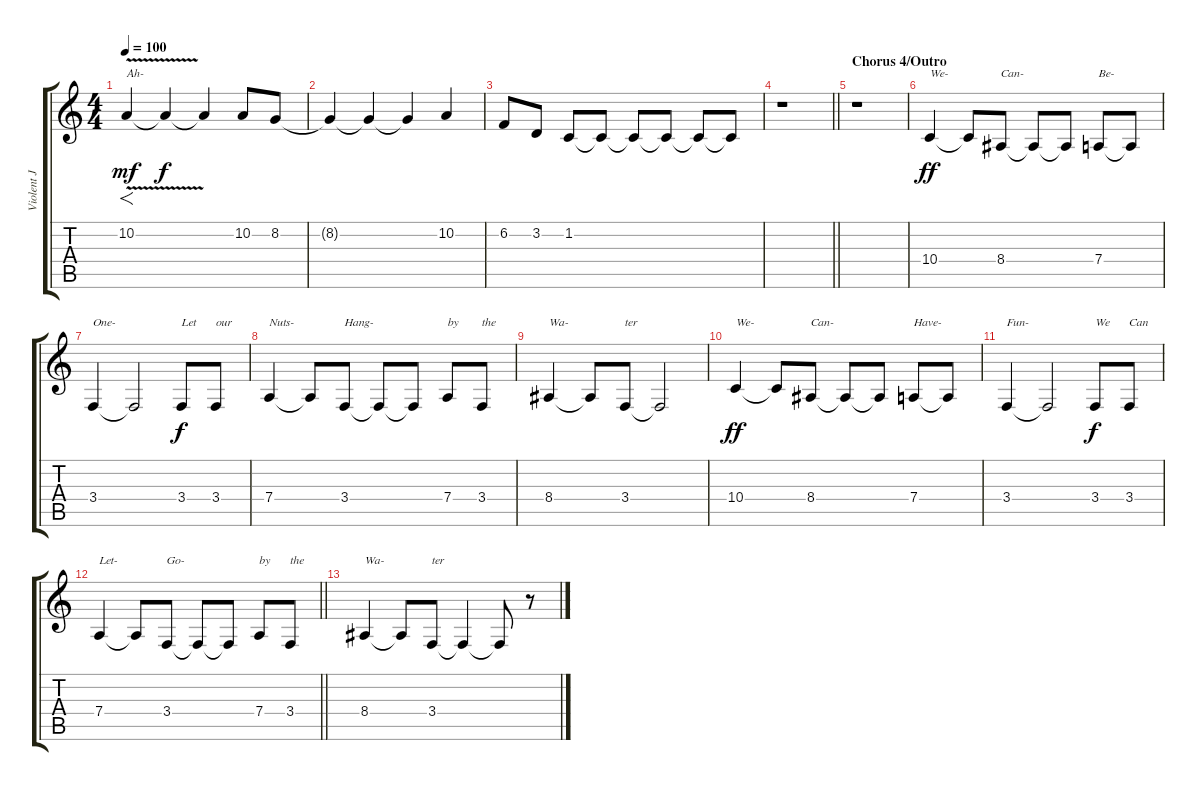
\track ("Violent J (and Lette)" "Violent J ") {instrument lead8bassandlead}
\staff {score tabs}
\tuning (E4 B3 G3 D3 A2 E2) {hide}
\ts (4 4)
\tempo 100
\clef g2
\ks c
10.2{v}.4{f txt "Ah-" dy mf} 10.2{t}.4{dy f} 10.2{t}.4 10.2.8 8.2.8 |
8.2{t}.4 8.2{t}.4 8.2{t}.4 10.2.4 |
6.2.8 3.2.8 1.2.8 1.2{t}.8 1.2{t}.8{volume 6} 1.2{t}.8 1.2{t}.8 1.2{t}.8 |
\barLineRight lightlight
r.1 |
\section ("" "Chorus 4/Outro")
r.1 |
10.4.4{txt "We-" dy ff volume 11} 10.4{t}.8 8.4.8{txt "Can-"} 8.4{t}.8 8.4{t}.8 7.4.8{txt "Be-"} 7.4{t}.8 |
3.4.4{txt "One-"} 3.4{t}.2 3.4.8{txt "Let" dy f} 3.4.8{txt "our"} |
7.4.4{txt "Nuts-"} 7.4{t}.8 3.4.8{txt "Hang-"} 3.4{t}.8 3.4{t}.8 7.4.8{txt "by"} 3.4.8{txt "the"} |
8.4.4{txt "Wa-"} 8.4{t}.8 3.4.8{txt "ter"} 3.4{t}.2 |
10.4.4{txt "We-" dy ff volume 11} 10.4{t}.8 8.4.8{txt "Can-"} 8.4{t}.8 8.4{t}.8 7.4.8{txt "Have-"} 7.4{t}.8 |
3.4.4{txt "Fun-"} 3.4{t}.2 3.4.8{txt "We" dy f} 3.4.8{txt "Can"} |
\barLineRight lightlight
7.4.4{txt "Let-"} 7.4{t}.8 3.4.8{txt "Go-"} 3.4{t}.8 3.4{t}.8 7.4.8{txt "by"} 3.4.8{txt "the"} |
8.4.4{txt "Wa-"} 8.4{t}.8 3.4.8{txt "ter"} 3.4{t}.4 3.4{t}.8 r.8
